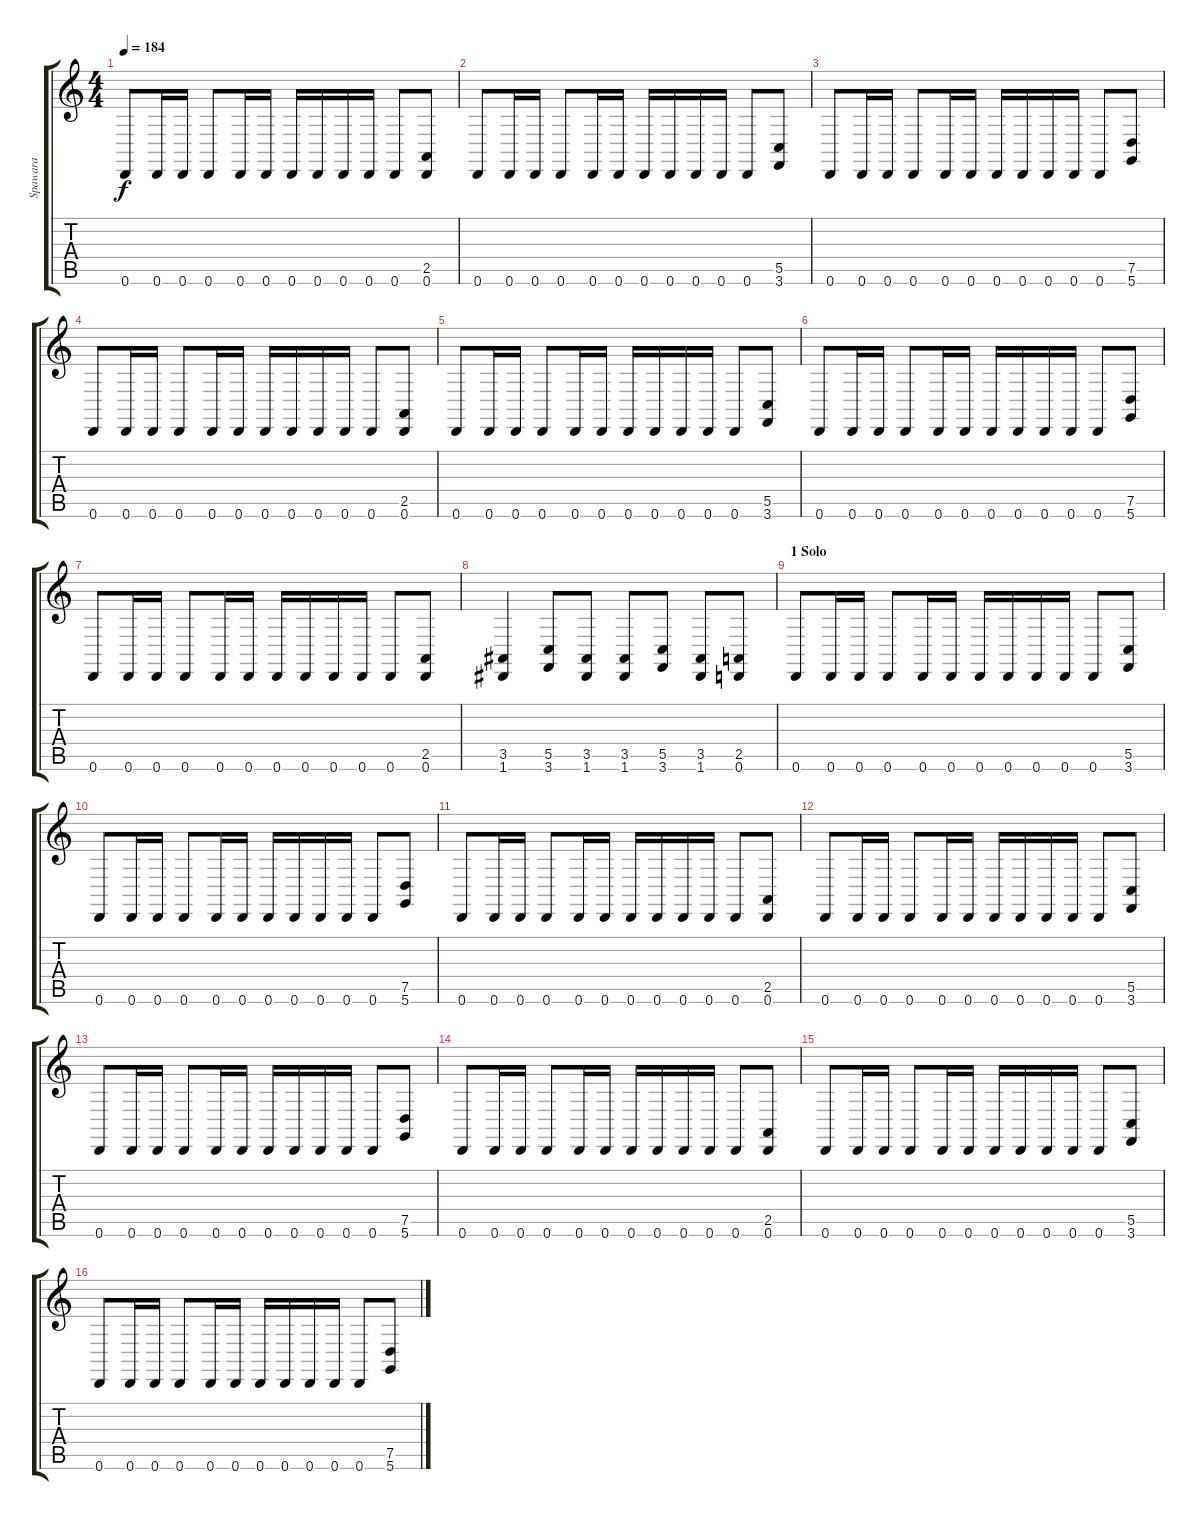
\track ("Spawara" "Spawara") {instrument cello}
\staff {score tabs}
\tuning (D4 A3 F3 C3 G2 D2) {hide}
\ts (4 4)
\tempo 184
\clef g2
\ks c
0.6.8{dy f} 0.6.16 0.6.16 0.6.8 0.6.16 0.6.16 0.6.16 0.6.16 0.6.16 0.6.16 0.6.8 (2.5 0.6).8 |
0.6.8 0.6.16 0.6.16 0.6.8 0.6.16 0.6.16 0.6.16 0.6.16 0.6.16 0.6.16 0.6.8 (5.5 3.6).8 |
0.6.8 0.6.16 0.6.16 0.6.8 0.6.16 0.6.16 0.6.16 0.6.16 0.6.16 0.6.16 0.6.8 (7.5 5.6).8 |
0.6.8 0.6.16 0.6.16 0.6.8 0.6.16 0.6.16 0.6.16 0.6.16 0.6.16 0.6.16 0.6.8 (2.5 0.6).8 |
0.6.8 0.6.16 0.6.16 0.6.8 0.6.16 0.6.16 0.6.16 0.6.16 0.6.16 0.6.16 0.6.8 (5.5 3.6).8 |
0.6.8 0.6.16 0.6.16 0.6.8 0.6.16 0.6.16 0.6.16 0.6.16 0.6.16 0.6.16 0.6.8 (7.5 5.6).8 |
0.6.8 0.6.16 0.6.16 0.6.8 0.6.16 0.6.16 0.6.16 0.6.16 0.6.16 0.6.16 0.6.8 (2.5 0.6).8 |
(3.5 1.6).4 (5.5 3.6).8 (3.5 1.6).8 (3.5 1.6).8 (5.5 3.6).8 (3.5 1.6).8 (2.5 0.6).8 |
\section ("" "1 Solo")
0.6.8 0.6.16 0.6.16 0.6.8 0.6.16 0.6.16 0.6.16 0.6.16 0.6.16 0.6.16 0.6.8 (5.5 3.6).8 |
0.6.8 0.6.16 0.6.16 0.6.8 0.6.16 0.6.16 0.6.16 0.6.16 0.6.16 0.6.16 0.6.8 (7.5 5.6).8 |
0.6.8 0.6.16 0.6.16 0.6.8 0.6.16 0.6.16 0.6.16 0.6.16 0.6.16 0.6.16 0.6.8 (2.5 0.6).8 |
0.6.8 0.6.16 0.6.16 0.6.8 0.6.16 0.6.16 0.6.16 0.6.16 0.6.16 0.6.16 0.6.8 (5.5 3.6).8 |
0.6.8 0.6.16 0.6.16 0.6.8 0.6.16 0.6.16 0.6.16 0.6.16 0.6.16 0.6.16 0.6.8 (7.5 5.6).8 |
0.6.8 0.6.16 0.6.16 0.6.8 0.6.16 0.6.16 0.6.16 0.6.16 0.6.16 0.6.16 0.6.8 (2.5 0.6).8 |
0.6.8 0.6.16 0.6.16 0.6.8 0.6.16 0.6.16 0.6.16 0.6.16 0.6.16 0.6.16 0.6.8 (5.5 3.6).8 |
0.6.8 0.6.16 0.6.16 0.6.8 0.6.16 0.6.16 0.6.16 0.6.16 0.6.16 0.6.16 0.6.8 (7.5 5.6).8
